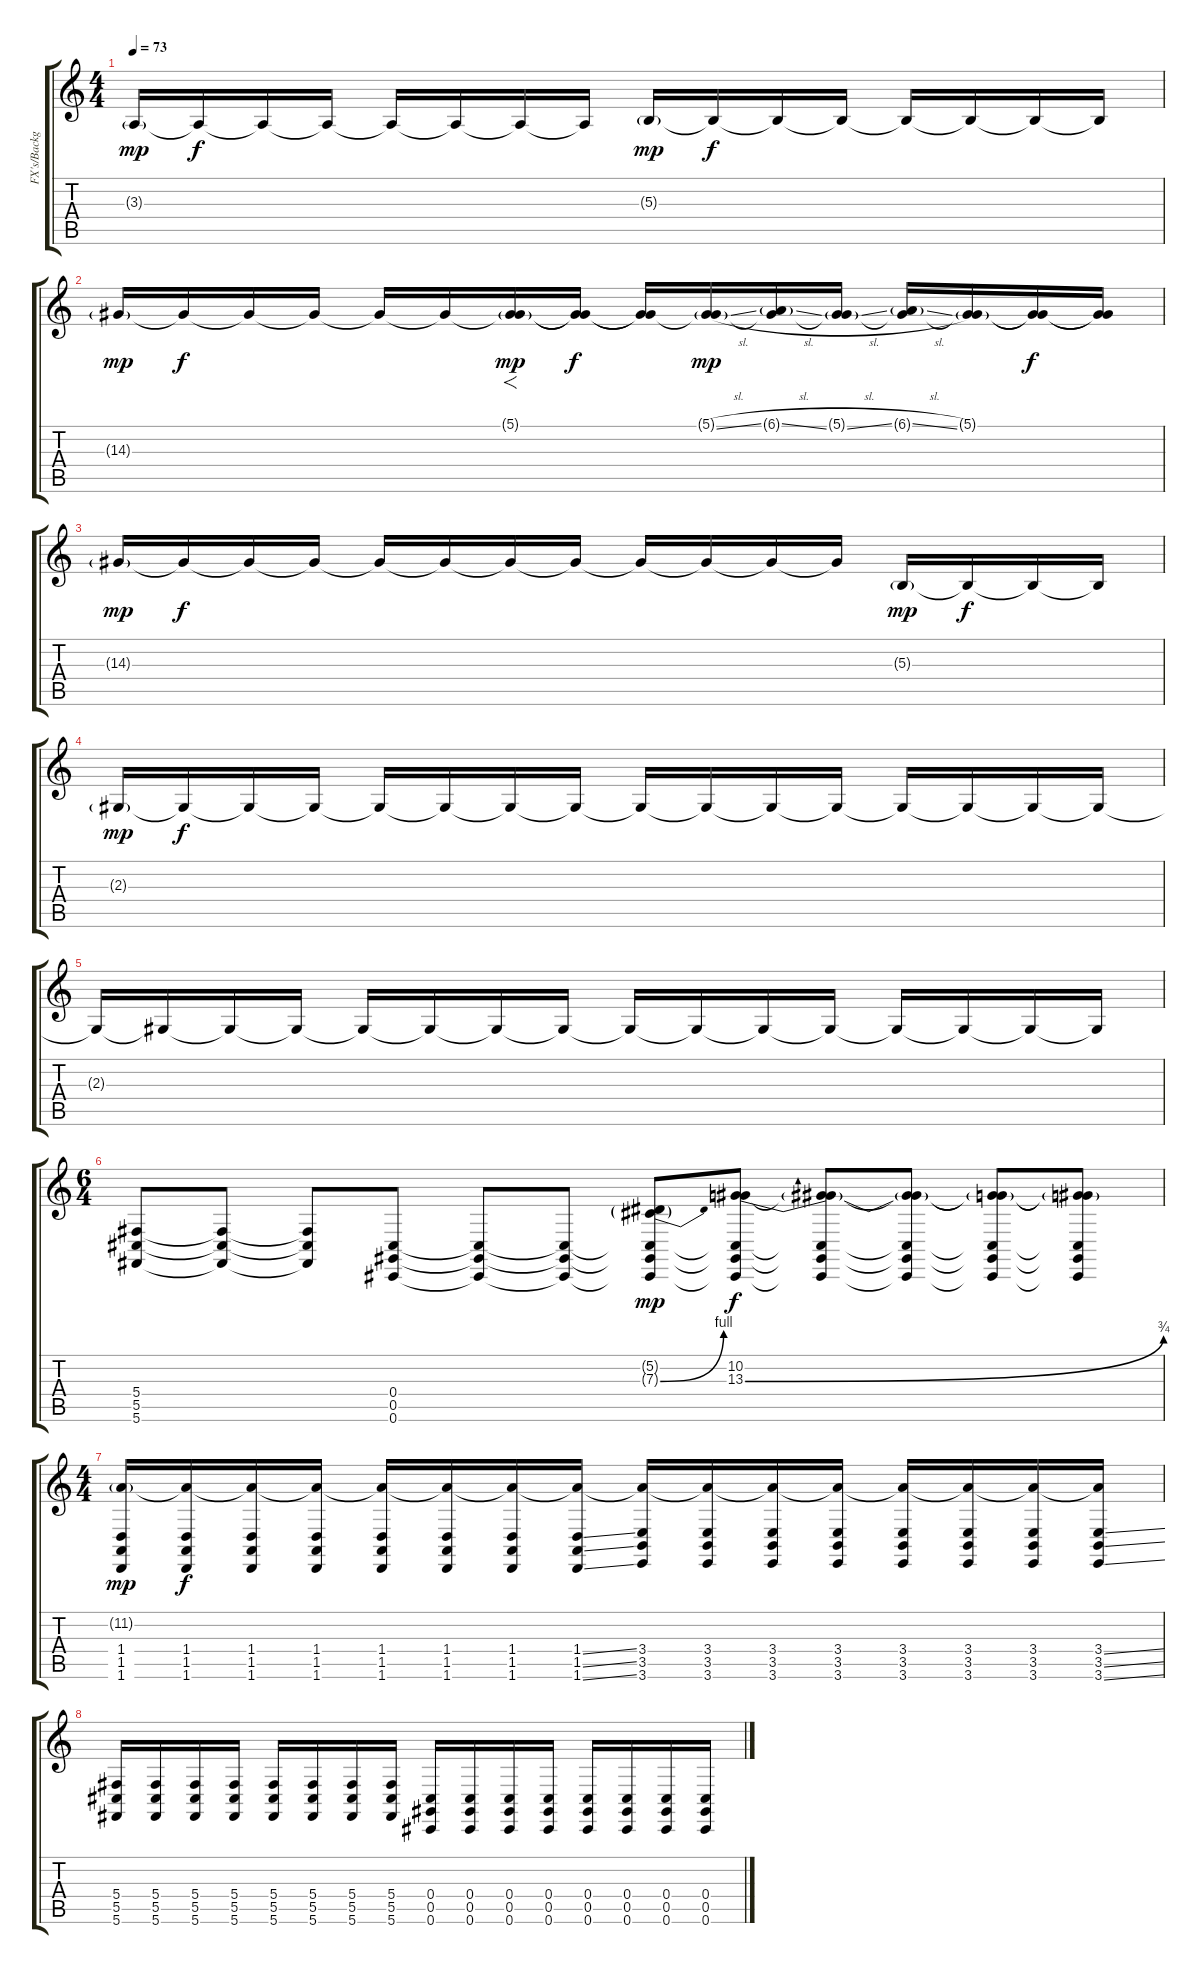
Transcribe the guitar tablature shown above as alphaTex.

\track ("FX's/Background Guitar" "FX's/Backg") {instrument fx4atmosphere}
\staff {score tabs}
\tuning (Eb4 Bb3 Gb3 Db3 Ab2 Db2) {hide}
\ts (4 4)
\tempo 73
\clef g2
\ks c
3.3{g}.16{dy mp instrument altosax} 3.3{t}.16{dy f} 3.3{t}.16 3.3{t}.16 3.3{t}.16 3.3{t}.16 3.3{t}.16 3.3{t}.16 5.3{g}.16{dy mp} 5.3{t}.16{dy f} 5.3{t}.16 5.3{t}.16 5.3{t}.16 5.3{t}.16 5.3{t}.16 5.3{t}.16 |
14.3{g}.16{dy mp} 14.3{t}.16{dy f} 14.3{t}.16 14.3{t}.16 14.3{t}.16 14.3{t}.16 (5.1{g} 14.3{t}).16{f dy mp volume 10 instrument electricguitarjazz} (5.1{t} 14.3{t}).16{dy f} (5.1{t} 14.3{t}).16 (5.1{sl g} 14.3{t}).16{dy mp} (6.1{sl g} 14.3{t}).16 (5.1{sl g} 14.3{t}).16 (6.1{sl g} 14.3{t}).16 (5.1{g} 14.3{t}).16 (5.1{t} 14.3{t}).16{dy f instrument altosax} (5.1{t} 14.3{t}).16 |
14.3{g}.16{dy mp} 14.3{t}.16{dy f} 14.3{t}.16 14.3{t}.16 14.3{t}.16 14.3{t}.16 14.3{t}.16 14.3{t}.16 14.3{t}.16 14.3{t}.16 14.3{t}.16 14.3{t}.16 5.3{g}.16{dy mp} 5.3{t}.16{dy f} 5.3{t}.16 5.3{t}.16 |
2.3{g}.16{dy mp} 2.3{t}.16{dy f} 2.3{t}.16 2.3{t}.16 2.3{t}.16 2.3{t}.16 2.3{t}.16 2.3{t}.16 2.3{t}.16 2.3{t}.16 2.3{t}.16 2.3{t}.16 2.3{t}.16 2.3{t}.16 2.3{t}.16 2.3{t}.16 |
2.3{t}.16 2.3{t}.16 2.3{t}.16 2.3{t}.16 2.3{t}.16 2.3{t}.16 2.3{t}.16 2.3{t}.16 2.3{t}.16 2.3{t}.16 2.3{t}.16 2.3{t}.16 2.3{t}.16 2.3{t}.16 2.3{t}.16 2.3{t}.16 |
\ts (6 4)
(5.4 5.5 5.6).8{volume 16 instrument distortionguitar} (5.4{t} 5.5{t} 5.6{t}).8 (5.4{t} 5.5{t} 5.6{t}).8 (0.4 0.5 0.6).8 (0.4{t} 0.5{t} 0.6{t}).8 (0.4{t} 0.5{t} 0.6{t}).8 (5.2{g} 7.3{be (bend 0 0 60 4) g} 0.4{t} 0.5{t} 0.6{t}).8{dy mp} (10.2 13.3{be (bend 0 0 60 3)} 0.4{t} 0.5{t} 0.6{t}).8{dy f} (10.2{t} 13.3{t} 0.4{t} 0.5{t} 0.6{t}).8 (10.2{t} 13.3{t} 0.4{t} 0.5{t} 0.6{t}).8 (10.2{t} 13.3{t} 0.4{t} 0.5{t} 0.6{t}).8 (10.2{t} 13.3{t} 0.4{t} 0.5{t} 0.6{t}).8 |
\ts (4 4)
(11.2{g} 1.4 1.5 1.6).16{dy mp} (11.2{t} 1.4 1.5 1.6).16{dy f} (11.2{t} 1.4 1.5 1.6).16 (11.2{t} 1.4 1.5 1.6).16 (11.2{t} 1.4 1.5 1.6).16 (11.2{t} 1.4 1.5 1.6).16 (11.2{t} 1.4 1.5 1.6).16 (11.2{t} 1.4{ss} 1.5{ss} 1.6{ss}).16 (11.2{t} 3.4 3.5 3.6).16 (11.2{t} 3.4 3.5 3.6).16 (11.2{t} 3.4 3.5 3.6).16 (11.2{t} 3.4 3.5 3.6).16 (11.2{t} 3.4 3.5 3.6).16 (11.2{t} 3.4 3.5 3.6).16 (11.2{t} 3.4 3.5 3.6).16 (11.2{t} 3.4{ss} 3.5{ss} 3.6{ss}).16 |
(5.4 5.5 5.6).16 (5.4 5.5 5.6).16 (5.4 5.5 5.6).16 (5.4 5.5 5.6).16 (5.4 5.5 5.6).16 (5.4 5.5 5.6).16 (5.4 5.5 5.6).16 (5.4 5.5 5.6).16 (0.4 0.5 0.6).16 (0.4 0.5 0.6).16 (0.4 0.5 0.6).16 (0.4 0.5 0.6).16 (0.4 0.5 0.6).16 (0.4 0.5 0.6).16 (0.4 0.5 0.6).16 (0.4 0.5 0.6).16
